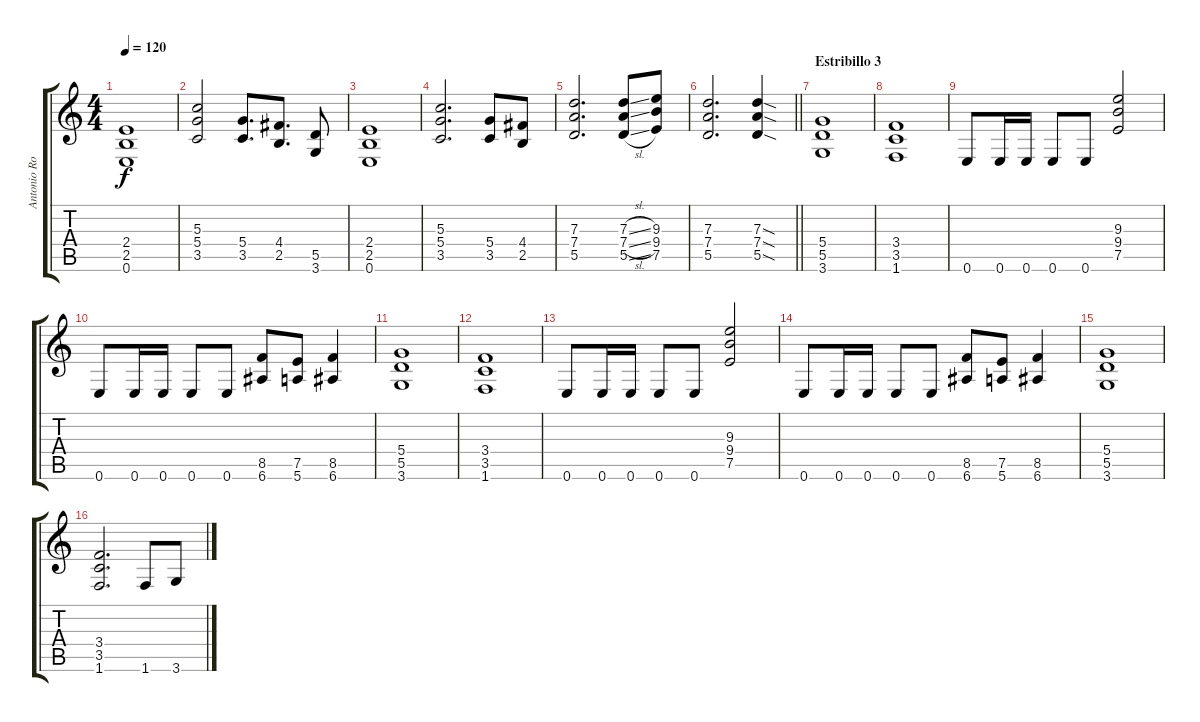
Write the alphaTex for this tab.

\track ("Antonio Romano Ritmic" "Antonio Ro") {instrument distortionguitar}
\staff {score tabs}
\tuning (E4 B3 G3 D3 A2 E2) {hide}
\ts (4 4)
\tempo 120
\clef g2
\ks c
(2.4 2.5 0.6).1{dy f} |
(5.3 5.4 3.5).2 (5.4 3.5).8{d} (4.4 2.5).8{d} (5.5 3.6).8 |
(2.4 2.5 0.6).1 |
(5.3 5.4 3.5).2{d} (5.4 3.5).8 (4.4 2.5).8 |
(7.3 7.4 5.5).2{d} (7.3{sl} 7.4{sl} 5.5{sl}).8 (9.3 9.4 7.5).8 |
\barLineRight lightlight
(7.3 7.4 5.5).2{d} (7.3{sod} 7.4{sod} 5.5{sod}).4 |
\section ("" "Estribillo 3")
(5.4 5.5 3.6).1 |
(3.4 3.5 1.6).1 |
0.6.8 0.6.16 0.6.16 0.6.8 0.6.8 (9.3 9.4 7.5).2 |
0.6.8 0.6.16 0.6.16 0.6.8 0.6.8 (8.5 6.6).8 (7.5 5.6).8 (8.5 6.6).4 |
(5.4 5.5 3.6).1 |
(3.4 3.5 1.6).1 |
0.6.8 0.6.16 0.6.16 0.6.8 0.6.8 (9.3 9.4 7.5).2 |
0.6.8 0.6.16 0.6.16 0.6.8 0.6.8 (8.5 6.6).8 (7.5 5.6).8 (8.5 6.6).4 |
(5.4 5.5 3.6).1 |
(3.4 3.5 1.6).2{d} 1.6.8 3.6.8
